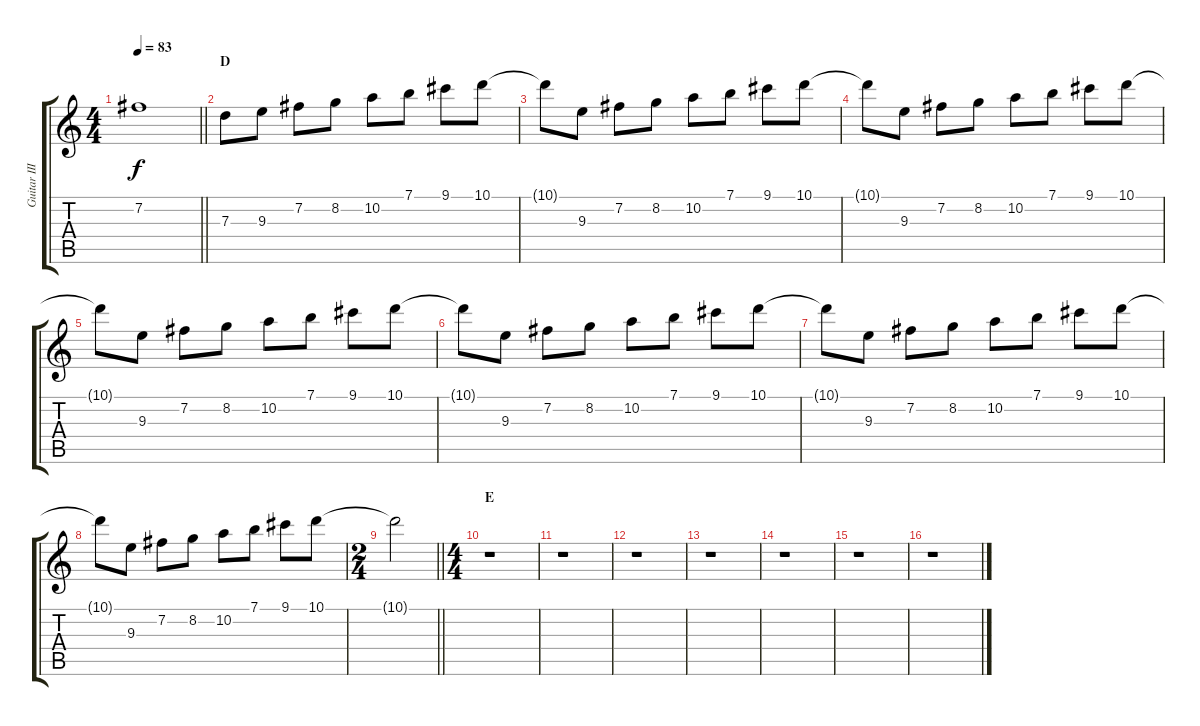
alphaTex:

\track ("Guitar III" "Guitar III") {instrument overdrivenguitar}
\staff {score tabs}
\tuning (E4 B3 G3 D3 A2 E2) {hide}
\ts (4 4)
\tempo 83
\clef g2
\barLineRight lightlight
\ks c
7.2{t}.1{dy f} |
\section ("" "D")
7.3.8 9.3.8 7.2.8 8.2.8 10.2.8 7.1.8 9.1.8 10.1.8 |
10.1{t}.8 9.3.8 7.2.8 8.2.8 10.2.8 7.1.8 9.1.8 10.1.8 |
10.1{t}.8 9.3.8 7.2.8 8.2.8 10.2.8 7.1.8 9.1.8 10.1.8 |
10.1{t}.8 9.3.8 7.2.8 8.2.8 10.2.8 7.1.8 9.1.8 10.1.8 |
10.1{t}.8 9.3.8 7.2.8 8.2.8 10.2.8 7.1.8 9.1.8 10.1.8 |
10.1{t}.8 9.3.8 7.2.8 8.2.8 10.2.8 7.1.8 9.1.8 10.1.8 |
10.1{t}.8 9.3.8 7.2.8 8.2.8 10.2.8 7.1.8 9.1.8 10.1.8 |
\ts (2 4)
\barLineRight lightlight
10.1{t}.2 |
\ts (4 4)
\section ("" "E")
r.1 |
r.1 |
r.1 |
r.1 |
r.1 |
r.1 |
r.1
